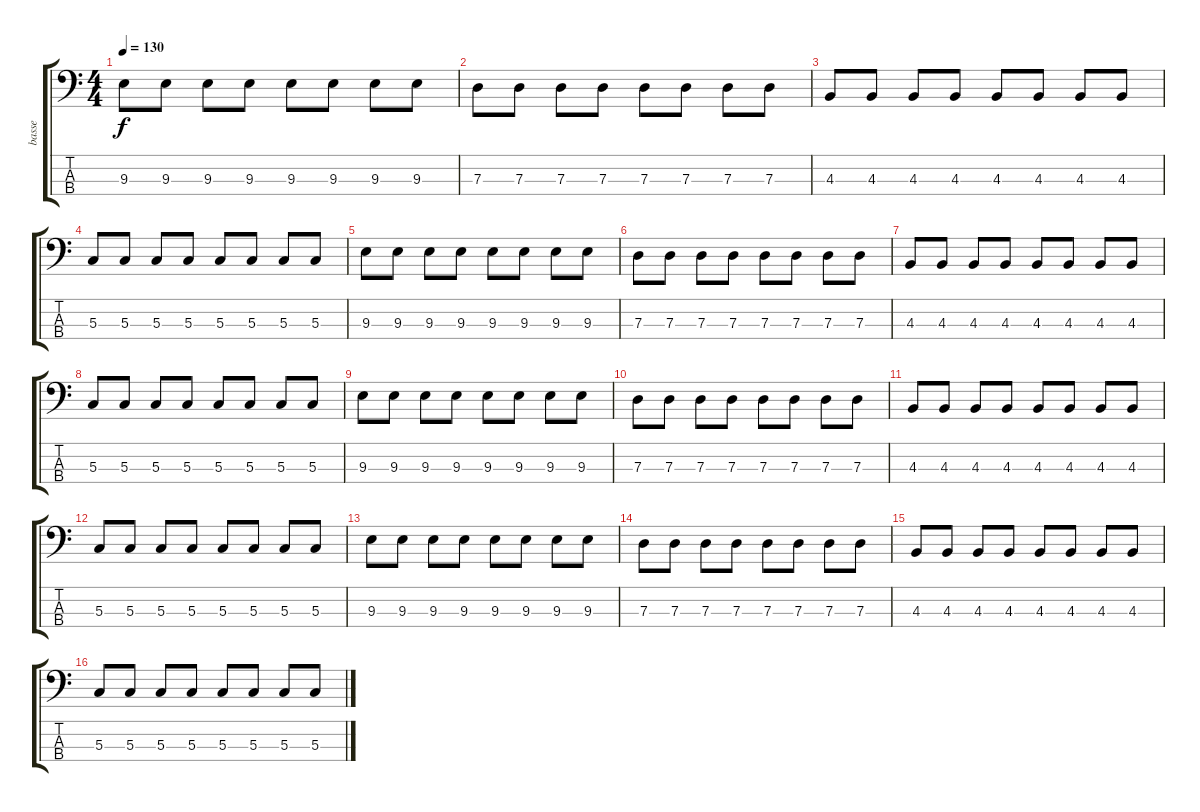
\track ("basse" "basse") {instrument electricbassfinger}
\staff {score tabs}
\tuning (F2 C2 G1 C1) {hide}
\ts (4 4)
\tempo 130
\clef f4
\ks c
9.3.8{dy f} 9.3.8 9.3.8 9.3.8 9.3.8 9.3.8 9.3.8 9.3.8 |
7.3.8 7.3.8 7.3.8 7.3.8 7.3.8 7.3.8 7.3.8 7.3.8 |
4.3.8 4.3.8 4.3.8 4.3.8 4.3.8 4.3.8 4.3.8 4.3.8 |
5.3.8 5.3.8 5.3.8 5.3.8 5.3.8 5.3.8 5.3.8 5.3.8 |
9.3.8 9.3.8 9.3.8 9.3.8 9.3.8 9.3.8 9.3.8 9.3.8 |
7.3.8 7.3.8 7.3.8 7.3.8 7.3.8 7.3.8 7.3.8 7.3.8 |
4.3.8 4.3.8 4.3.8 4.3.8 4.3.8 4.3.8 4.3.8 4.3.8 |
5.3.8 5.3.8 5.3.8 5.3.8 5.3.8 5.3.8 5.3.8 5.3.8 |
9.3.8 9.3.8 9.3.8 9.3.8 9.3.8 9.3.8 9.3.8 9.3.8 |
7.3.8 7.3.8 7.3.8 7.3.8 7.3.8 7.3.8 7.3.8 7.3.8 |
4.3.8 4.3.8 4.3.8 4.3.8 4.3.8 4.3.8 4.3.8 4.3.8 |
5.3.8 5.3.8 5.3.8 5.3.8 5.3.8 5.3.8 5.3.8 5.3.8 |
9.3.8 9.3.8 9.3.8 9.3.8 9.3.8 9.3.8 9.3.8 9.3.8 |
7.3.8 7.3.8 7.3.8 7.3.8 7.3.8 7.3.8 7.3.8 7.3.8 |
4.3.8 4.3.8 4.3.8 4.3.8 4.3.8 4.3.8 4.3.8 4.3.8 |
5.3.8 5.3.8 5.3.8 5.3.8 5.3.8 5.3.8 5.3.8 5.3.8
